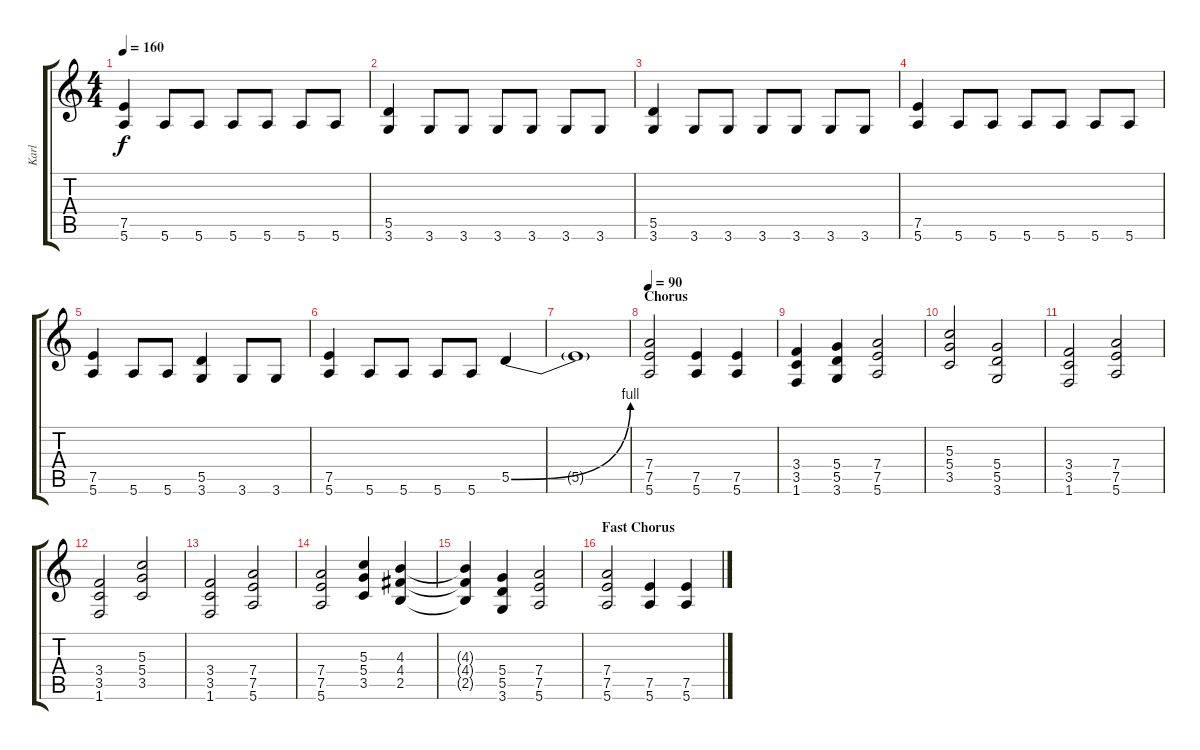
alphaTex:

\track ("Karl" "Karl") {instrument overdrivenguitar}
\staff {score tabs}
\tuning (E4 B3 G3 D3 A2 E2) {hide}
\ts (4 4)
\tempo 160
\clef g2
\ks c
(7.5 5.6).4{dy f} 5.6.8 5.6.8 5.6.8 5.6.8 5.6.8 5.6.8 |
(5.5 3.6).4 3.6.8 3.6.8 3.6.8 3.6.8 3.6.8 3.6.8 |
(5.5 3.6).4 3.6.8 3.6.8 3.6.8 3.6.8 3.6.8 3.6.8 |
(7.5 5.6).4 5.6.8 5.6.8 5.6.8 5.6.8 5.6.8 5.6.8 |
(7.5 5.6).4 5.6.8 5.6.8 (5.5 3.6).4 3.6.8 3.6.8 |
(7.5 5.6).4 5.6.8 5.6.8 5.6.8 5.6.8 5.5{be (bend 0 0 60 4)}.4 |
5.5{t}.1 |
\section ("" "Chorus")
\tempo 90
(7.4 7.5 5.6).2 (7.5 5.6).4 (7.5 5.6).4 |
(3.4 3.5 1.6).4 (5.4 5.5 3.6).4 (7.4 7.5 5.6).2 |
(5.3 5.4 3.5).2 (5.4 5.5 3.6).2 |
(3.4 3.5 1.6).2 (7.4 7.5 5.6).2 |
(3.4 3.5 1.6).2 (5.3 5.4 3.5).2 |
(3.4 3.5 1.6).2 (7.4 7.5 5.6).2 |
(7.4 7.5 5.6).2 (5.3 5.4 3.5).4 (4.3 4.4 2.5).4 |
(4.3{t} 4.4{t} 2.5{t}).4 (5.4 5.5 3.6).4 (7.4 7.5 5.6).2 |
\section ("" "Fast Chorus")
(7.4 7.5 5.6).2 (7.5 5.6).4 (7.5 5.6).4
